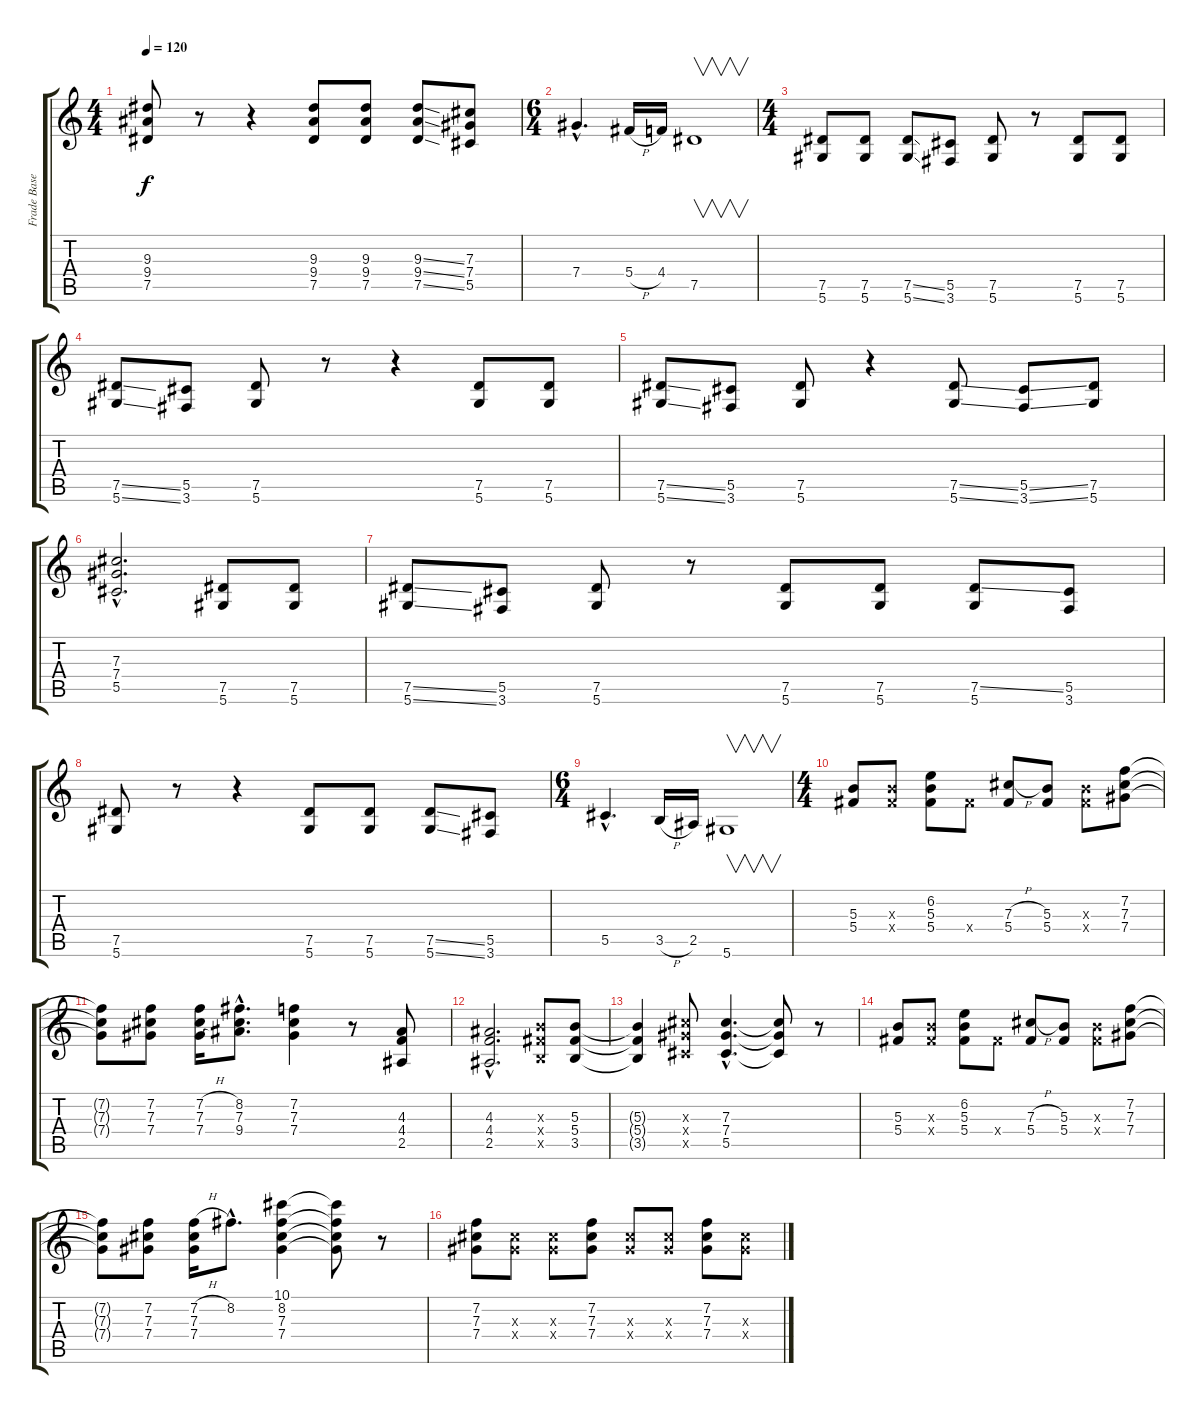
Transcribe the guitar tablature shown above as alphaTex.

\track ("Frade Base" "Frade Base") {instrument distortionguitar}
\staff {score tabs}
\tuning (Eb4 Bb3 Gb3 Db3 Ab2 Eb2) {hide}
\ts (4 4)
\tempo 120
\clef g2
\ks c
(9.3 9.4 7.5).8{dy f} r.8 r.4 (9.3 9.4 7.5).8 (9.3 9.4 7.5).8 (9.3{ss} 9.4{ss} 7.5{ss}).8 (7.3 7.4 5.5).8 |
\ts (6 4)
7.4{hac}.4{d} 5.4{h}.16 4.4.16 7.5.1{v} |
\ts (4 4)
(7.5 5.6).8 (7.5 5.6).8 (7.5{ss} 5.6{ss}).8 (5.5 3.6).8 (7.5 5.6).8 r.8 (7.5 5.6).8 (7.5 5.6).8 |
(7.5{ss} 5.6{ss}).8 (5.5 3.6).8 (7.5 5.6).8 r.8 r.4 (7.5 5.6).8 (7.5 5.6).8 |
(7.5{ss} 5.6{ss}).8 (5.5 3.6).8 (7.5 5.6).8 r.4 (7.5{ss} 5.6{ss}).8 (5.5{ss} 3.6{ss}).8 (7.5 5.6).8 |
(7.3{hac} 7.4{hac} 5.5{hac}).2{d} (7.5 5.6).8 (7.5 5.6).8 |
(7.5{ss} 5.6{ss}).8 (5.5 3.6).8 (7.5 5.6).8 r.8 (7.5 5.6).8 (7.5 5.6).8 (7.5{ss} 5.6).8 (5.5 3.6).8 |
(7.5 5.6).8 r.8 r.4 (7.5 5.6).8 (7.5 5.6).8 (7.5{ss} 5.6{ss}).8 (5.5 3.6).8 |
\ts (6 4)
5.5{hac}.4{d} 3.5{h}.16 2.5.16 5.6.1{v} |
\ts (4 4)
(5.3 5.4).8 (5.3{x} 5.4{x}).8 (6.2 5.3 5.4).8 5.4{x}.8 (7.3{h} 5.4).8 (5.3 5.4).8 (5.3{x} 5.4{x}).8 (7.2 7.3 7.4).8 |
(7.2{t} 7.3{t} 7.4{t}).8 (7.2 7.3 7.4).8 (7.2{h} 7.3{h} 7.4{h}).16 (8.2{hac} 7.3{hac} 9.4{hac}).8{d} (7.2 7.3 7.4).4 r.8 (4.3 4.4 2.5).8 |
(4.3{hac} 4.4{hac} 2.5{hac}).2{d} (5.3{x} 5.4{x} 3.5{x}).8 (5.3 5.4 3.5).8 |
(5.3{t} 5.4{t} 3.5{t}).4 (7.3{x} 7.4{x} 5.5{x}).8 (7.3{hac} 7.4{hac} 5.5{hac}).4{d} (7.3{t} 7.4{t} 5.5{t}).8 r.8 |
(5.3 5.4).8 (5.3{x} 5.4{x}).8 (6.2 5.3 5.4).8 5.4{x}.8 (7.3{h} 5.4).8 (5.3 5.4).8 (5.3{x} 5.4{x}).8 (7.2 7.3 7.4).8 |
(7.2{t} 7.3{t} 7.4{t}).8 (7.2 7.3 7.4).8 (7.2{h} 7.3 7.4).16 8.2{hac}.8{d} (10.1 8.2 7.3 7.4).4 (10.1{t} 8.2{t} 7.3{t} 7.4{t}).8 r.8 |
(7.2 7.3 7.4).8 (7.3{x} 7.4{x}).8 (7.3{x} 7.4{x}).8 (7.2 7.3 7.4).8 (7.3{x} 7.4{x}).8 (7.3{x} 7.4{x}).8 (7.2 7.3 7.4).8 (7.3{x} 7.4{x}).8
